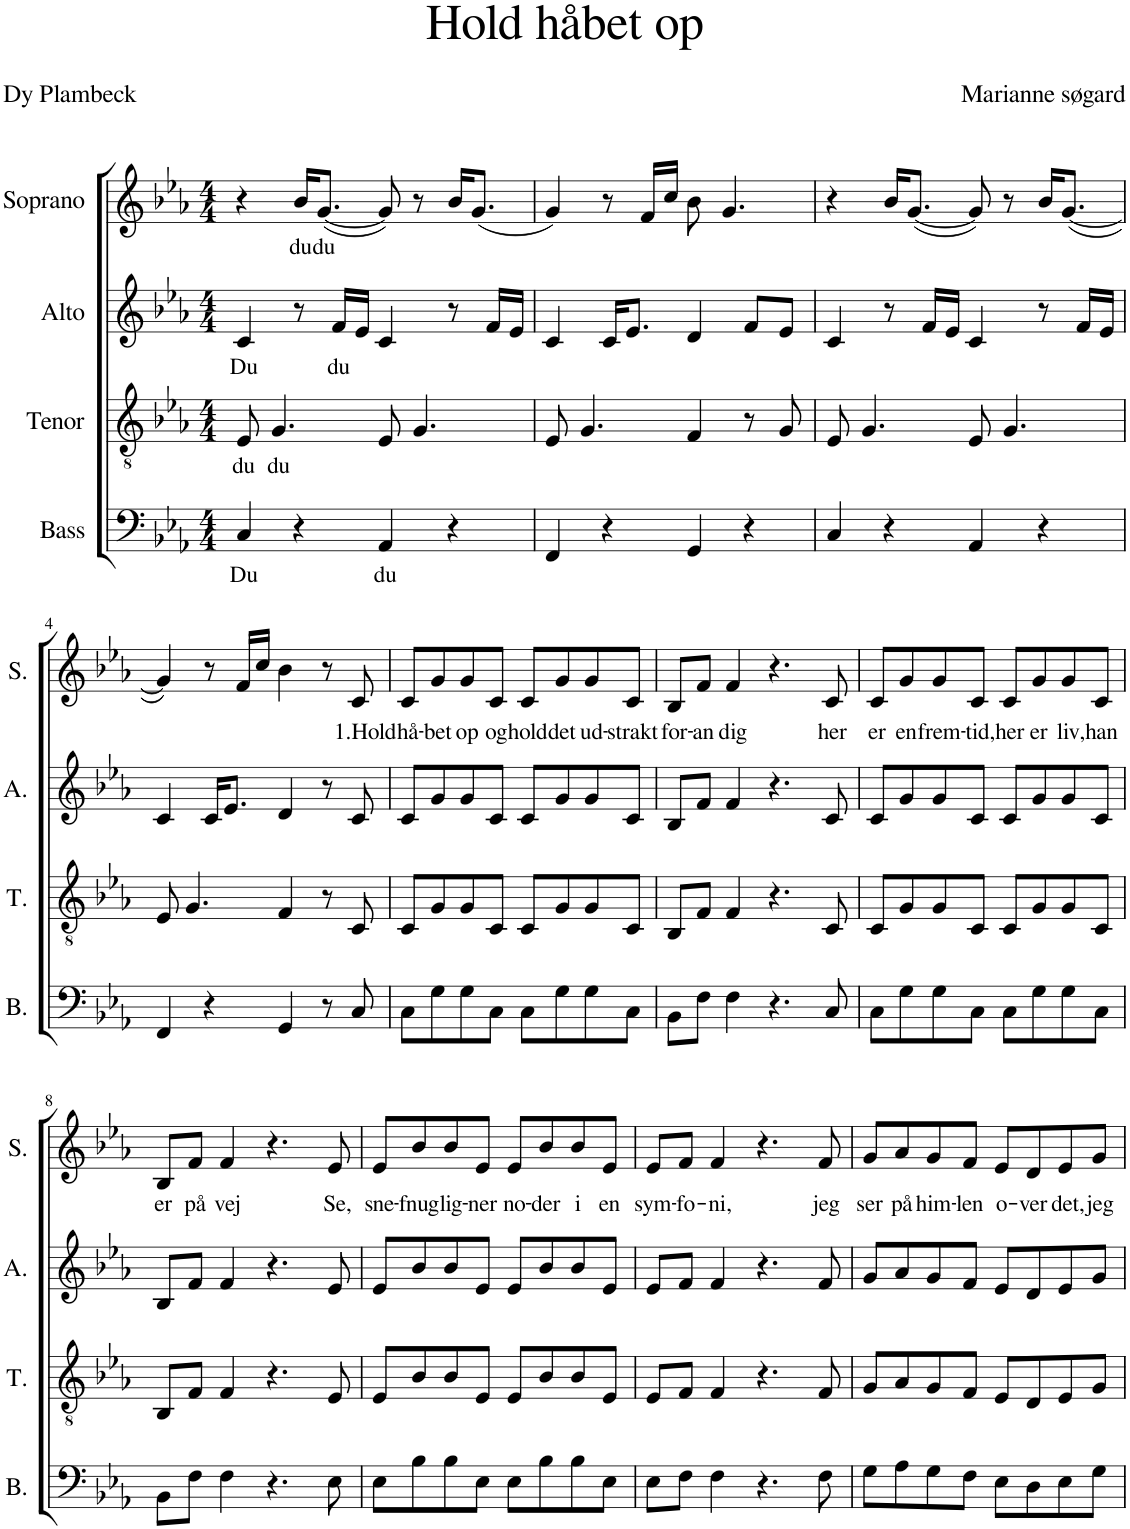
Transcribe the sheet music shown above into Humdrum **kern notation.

**kern	**text	**kern	**text	**kern	**text	**kern	**text
*part4	*part4	*part3	*part3	*part2	*part2	*part1	*part1
*staff4	*staff4	*staff3	*staff3	*staff2	*staff2	*staff1	*staff1
*I"Bass	*	*I"Tenor	*	*I"Alto	*	*I"Soprano	*
*I'B.	*	*I'T.	*	*I'A.	*	*I'S.	*
*clefF4	*	*clefGv2	*	*clefG2	*	*clefG2	*
*k[b-e-a-]	*	*k[b-e-a-]	*	*k[b-e-a-]	*	*k[b-e-a-]	*
*M4/4	*	*M4/4	*	*M4/4	*	*M4/4	*
=1	=1	=1	=1	=1	=1	=1	=1
!	!LO:LY:b	!	!LO:LY:b	!	!LO:LY:b	!	!
4C/	Du	8E-/	du	4c/	Du	4r	.
!	!	!	!LO:LY:b	!	!	!	!
.	.	4.G/	du	.	.	.	.
!	!	!	!	!	!	!	!LO:LY:b
4r	.	.	.	8r	.	16b-/KL	du
!	!	!	!	!	!	!	!LO:LY:b
.	.	.	.	.	.	([8.g/J	du
!	!	!	!	!	!LO:LY:b	!	!
.	.	.	.	16f/LL	du	.	.
.	.	.	.	16e-/JJ	.	.	.
!	!LO:LY:b	!	!	!	!	!	!
4AA-/	du	8E-/	.	4c/	.	8g/])	.
.	.	4.G/	.	.	.	8r	.
4r	.	.	.	8r	.	16b-/KL	.
.	.	.	.	.	.	(8.g/J	.
.	.	.	.	16f/LL	.	.	.
.	.	.	.	16e-/JJ	.	.	.
=2	=2	=2	=2	=2	=2	=2	=2
4FF/	.	8E-/	.	4c/	.	4g/)	.
.	.	4.G/	.	.	.	.	.
4r	.	.	.	16c/KL	.	8r	.
.	.	.	.	8.e-/J	.	.	.
.	.	.	.	.	.	16f/LL	.
.	.	.	.	.	.	16cc/JJ	.
4GG/	.	4F/	.	4d/	.	8b-\	.
.	.	.	.	.	.	4.g/	.
4r	.	8r	.	8f/L	.	.	.
.	.	8G/	.	8e-/J	.	.	.
=3	=3	=3	=3	=3	=3	=3	=3
4C/	.	8E-/	.	4c/	.	4r	.
.	.	4.G/	.	.	.	.	.
4r	.	.	.	8r	.	16b-/KL	.
.	.	.	.	.	.	([8.g/J	.
.	.	.	.	16f/LL	.	.	.
.	.	.	.	16e-/JJ	.	.	.
4AA-/	.	8E-/	.	4c/	.	8g/])	.
.	.	4.G/	.	.	.	8r	.
4r	.	.	.	8r	.	16b-/KL	.
.	.	.	.	.	.	([8.g/J	.
.	.	.	.	16f/LL	.	.	.
.	.	.	.	16e-/JJ	.	.	.
!!LO:LB:g=z
=4	=4	=4	=4	=4	=4	=4	=4
4FF/	.	8E-/	.	4c/	.	4g/])	.
.	.	4.G/	.	.	.	.	.
4r	.	.	.	16c/KL	.	8r	.
.	.	.	.	8.e-/J	.	.	.
.	.	.	.	.	.	16f/LL	.
.	.	.	.	.	.	16cc/JJ	.
4GG/	.	4F/	.	4d/	.	4b-\	.
8r	.	8r	.	8r	.	8r	.
!	!	!	!	!	!	!	!LO:LY:b
8C/	.	8C/	.	8c/	.	8c/	1.Hold
=5	=5	=5	=5	=5	=5	=5	=5
!	!	!	!	!	!	!	!LO:LY:b
8C\L	.	8C/L	.	8c/L	.	8c/L	hå-
!	!	!	!	!	!	!	!LO:LY:b
8G\	.	8G/	.	8g/	.	8g/	-bet
!	!	!	!	!	!	!	!LO:LY:b
8G\	.	8G/	.	8g/	.	8g/	op
!	!	!	!	!	!	!	!LO:LY:b
8C\J	.	8C/J	.	8c/J	.	8c/J	og
!	!	!	!	!	!	!	!LO:LY:b
8C\L	.	8C/L	.	8c/L	.	8c/L	hold
!	!	!	!	!	!	!	!LO:LY:b
8G\	.	8G/	.	8g/	.	8g/	det
!	!	!	!	!	!	!	!LO:LY:b
8G\	.	8G/	.	8g/	.	8g/	ud-
!	!	!	!	!	!	!	!LO:LY:b
8C\J	.	8C/J	.	8c/J	.	8c/J	-strakt
=6	=6	=6	=6	=6	=6	=6	=6
!	!	!	!	!	!	!	!LO:LY:b
8BB-\L	.	8BB-/L	.	8B-/L	.	8B-/L	for-
!	!	!	!	!	!	!	!LO:LY:b
8F\J	.	8F/J	.	8f/J	.	8f/J	-an
!	!	!	!	!	!	!	!LO:LY:b
4F\	.	4F/	.	4f/	.	4f/	dig
4.r	.	4.r	.	4.r	.	4.r	.
!	!	!	!	!	!	!	!LO:LY:b
8C/	.	8C/	.	8c/	.	8c/	her
=7	=7	=7	=7	=7	=7	=7	=7
!	!	!	!	!	!	!	!LO:LY:b
8C\L	.	8C/L	.	8c/L	.	8c/L	er
!	!	!	!	!	!	!	!LO:LY:b
8G\	.	8G/	.	8g/	.	8g/	en
!	!	!	!	!	!	!	!LO:LY:b
8G\	.	8G/	.	8g/	.	8g/	frem-
!	!	!	!	!	!	!	!LO:LY:b
8C\J	.	8C/J	.	8c/J	.	8c/J	-tid,
!	!	!	!	!	!	!	!LO:LY:b
8C\L	.	8C/L	.	8c/L	.	8c/L	her
!	!	!	!	!	!	!	!LO:LY:b
8G\	.	8G/	.	8g/	.	8g/	er
!	!	!	!	!	!	!	!LO:LY:b
8G\	.	8G/	.	8g/	.	8g/	liv,
!	!	!	!	!	!	!	!LO:LY:b
8C\J	.	8C/J	.	8c/J	.	8c/J	han
!!LO:LB:g=z
=8	=8	=8	=8	=8	=8	=8	=8
!	!	!	!	!	!	!	!LO:LY:b
8BB-\L	.	8BB-/L	.	8B-/L	.	8B-/L	er
!	!	!	!	!	!	!	!LO:LY:b
8F\J	.	8F/J	.	8f/J	.	8f/J	på
!	!	!	!	!	!	!	!LO:LY:b
4F\	.	4F/	.	4f/	.	4f/	vej
4.r	.	4.r	.	4.r	.	4.r	.
!	!	!	!	!	!	!	!LO:LY:b
8E-\	.	8E-/	.	8e-/	.	8e-/	Se,
=9	=9	=9	=9	=9	=9	=9	=9
!	!	!	!	!	!	!	!LO:LY:b
8E-\L	.	8E-/L	.	8e-/L	.	8e-/L	sne-
!	!	!	!	!	!	!	!LO:LY:b
8B-\	.	8B-/	.	8b-/	.	8b-/	-fnug
!	!	!	!	!	!	!	!LO:LY:b
8B-\	.	8B-/	.	8b-/	.	8b-/	lig-
!	!	!	!	!	!	!	!LO:LY:b
8E-\J	.	8E-/J	.	8e-/J	.	8e-/J	-ner
!	!	!	!	!	!	!	!LO:LY:b
8E-\L	.	8E-/L	.	8e-/L	.	8e-/L	no-
!	!	!	!	!	!	!	!LO:LY:b
8B-\	.	8B-/	.	8b-/	.	8b-/	-der
!	!	!	!	!	!	!	!LO:LY:b
8B-\	.	8B-/	.	8b-/	.	8b-/	i
!	!	!	!	!	!	!	!LO:LY:b
8E-\J	.	8E-/J	.	8e-/J	.	8e-/J	en
=10	=10	=10	=10	=10	=10	=10	=10
!	!	!	!	!	!	!	!LO:LY:b
8E-\L	.	8E-/L	.	8e-/L	.	8e-/L	sym-
!	!	!	!	!	!	!	!LO:LY:b
8F\J	.	8F/J	.	8f/J	.	8f/J	-fo-
!	!	!	!	!	!	!	!LO:LY:b
4F\	.	4F/	.	4f/	.	4f/	-ni,
4.r	.	4.r	.	4.r	.	4.r	.
!	!	!	!	!	!	!	!LO:LY:b
8F\	.	8F/	.	8f/	.	8f/	jeg
=11	=11	=11	=11	=11	=11	=11	=11
!	!	!	!	!	!	!	!LO:LY:b
8G\L	.	8G/L	.	8g/L	.	8g/L	ser
!	!	!	!	!	!	!	!LO:LY:b
8A-\	.	8A-/	.	8a-/	.	8a-/	på
!	!	!	!	!	!	!	!LO:LY:b
8G\	.	8G/	.	8g/	.	8g/	him-
!	!	!	!	!	!	!	!LO:LY:b
8F\J	.	8F/J	.	8f/J	.	8f/J	-len
!	!	!	!	!	!	!	!LO:LY:b
8E-\L	.	8E-/L	.	8e-/L	.	8e-/L	o-
!	!	!	!	!	!	!	!LO:LY:b
8D\	.	8D/	.	8d/	.	8d/	-ver
!	!	!	!	!	!	!	!LO:LY:b
8E-\	.	8E-/	.	8e-/	.	8e-/	det,
!	!	!	!	!	!	!	!LO:LY:b
8G\J	.	8G/J	.	8g/J	.	8g/J	jeg
=	=	=	=	=	=	=	=
*-	*-	*-	*-	*-	*-	*-	*-
